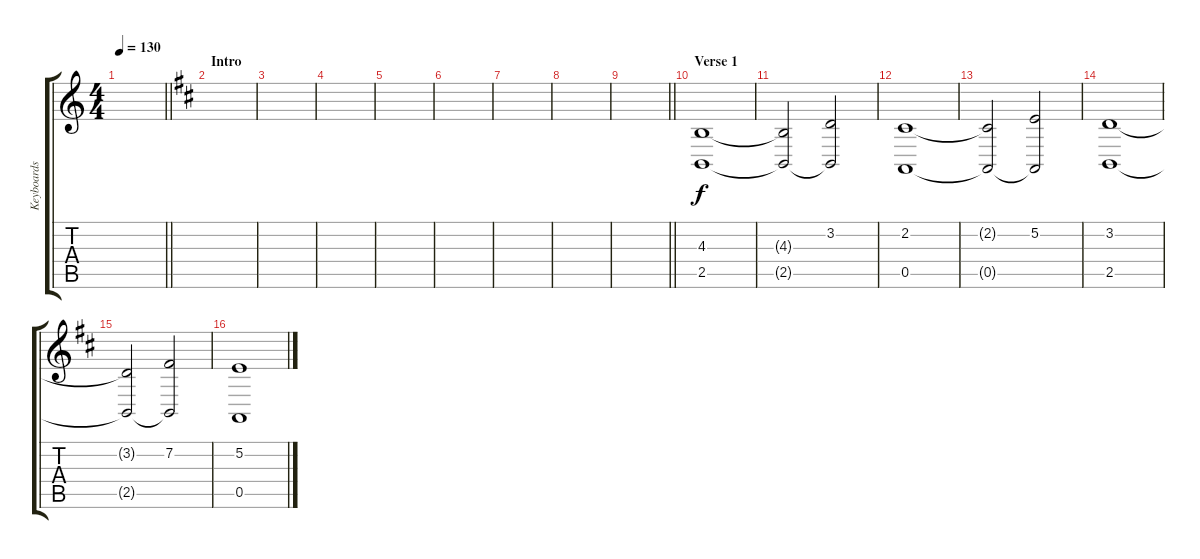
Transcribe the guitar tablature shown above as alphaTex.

\track ("Keyboards" "Keyboards") {instrument stringensemble1}
\staff {score tabs}
\tuning (E4 B3 G3 D3 A2 E2) {hide}
\ts (4 4)
\tempo 130
\clef g2
\barLineRight lightlight
\ks c
|
\section ("" "Intro")
\ks d
|
|
|
|
|
|
|
\barLineRight lightlight
|
\section ("" "Verse 1")
(4.3 2.5).1 |
(4.3{t} 2.5{t}).2 (3.2 2.5{t}).2 |
(2.2 0.5).1 |
(2.2{t} 0.5{t}).2 (5.2 0.5{t}).2 |
(3.2 2.5).1 |
(3.2{t} 2.5{t}).2 (7.2 2.5{t}).2 |
(5.2 0.5).1
